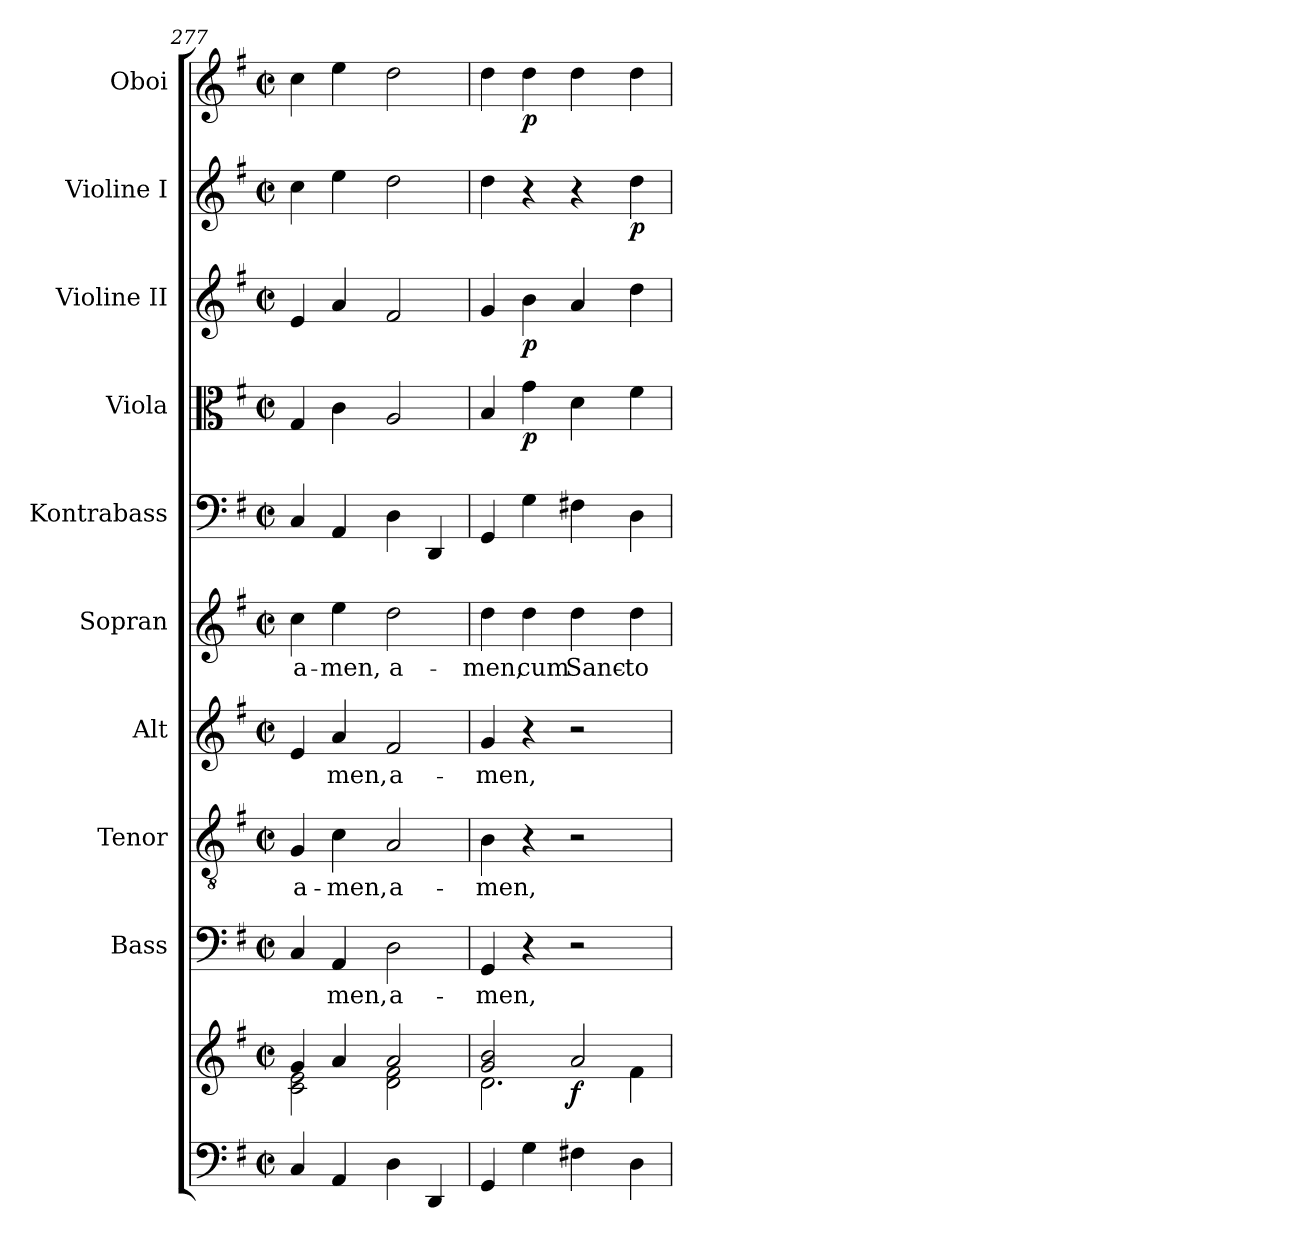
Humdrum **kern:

**kern	**kern	**dynam	**kern	**text	**kern	**text	**kern	**text	**kern	**text	**kern	**kern	**dynam	**kern	**dynam	**kern	**dynam	**kern	**dynam
*part10	*part10	*part10	*part9	*part9	*part8	*part8	*part7	*part7	*part6	*part6	*part5	*part4	*part4	*part3	*part3	*part2	*part2	*part1	*part1
*staff11	*staff10	*staff10/11	*staff9	*staff9	*staff8	*staff8	*staff7	*staff7	*staff6	*staff6	*staff5	*staff4	*staff4	*staff3	*staff3	*staff2	*staff2	*staff1	*staff1
*	*	*	*I"Bass	*	*I"Tenor	*	*I"Alt	*	*I"Sopran	*	*I"Kontrabass	*I"Viola	*	*I"Violine II	*	*I"Violine I	*	*I"Oboi	*
*	*	*	*I'B.	*	*I'T.	*	*I'A.	*	*I'S.	*	*I'Kb.	*I'Vla.	*	*I'Vl. II	*	*I'Vl. I	*	*I'Ob.	*
*clefF4	*clefG2	*	*clefF4	*	*clefGv2	*	*clefG2	*	*clefG2	*	*clefF4	*clefC3	*	*clefG2	*	*clefG2	*	*clefG2	*
*	*	*	*	*	*	*	*	*	*	*	*ITrd7c12	*	*	*	*	*	*	*	*
*k[f#]	*k[f#]	*	*k[f#]	*	*k[f#]	*	*k[f#]	*	*k[f#]	*	*k[f#]	*k[f#]	*	*k[f#]	*	*k[f#]	*	*k[f#]	*
*G:	*G:	*	*G:	*	*G:	*	*G:	*	*G:	*	*G:	*G:	*	*G:	*	*G:	*	*G:	*
*M2/2	*M2/2	*	*M2/2	*	*M2/2	*	*M2/2	*	*M2/2	*	*M2/2	*M2/2	*	*M2/2	*	*M2/2	*	*M2/2	*
*met(c|)	*met(c|)	*	*met(c|)	*	*met(c|)	*	*met(c|)	*	*met(c|)	*	*met(c|)	*met(c|)	*	*met(c|)	*	*met(c|)	*	*met(c|)	*
=277	=277	=277	=277	=277	=277	=277	=277	=277	=277	=277	=277	=277	=277	=277	=277	=277	=277	=277	=277
*	*^	*	*	*	*	*	*	*	*	*	*	*	*	*	*	*	*	*	*
!	!	!	!	!	!	!	!LO:LY:b	!	!	!	!LO:LY:b	!	!	!	!	!	!	!	!	!
4C/	4g/	2c\ 2e\	.	4C/	.	4G/	a-	4e/	.	4cc\	a-	4CC/	4G/	.	4e/	.	4cc\	.	4cc\	.
!	!	!	!	!	!LO:LY:b	!	!LO:LY:b	!	!LO:LY:b	!	!LO:LY:b	!	!	!	!	!	!	!	!	!
4AA/	4a/	.	.	4AA/	-men,	4c\	-men,	4a/	-men,	4ee\	-men,	4AAA/	4c\	.	4a/	.	4ee\	.	4ee\	.
!	!	!	!	!	!LO:LY:b	!	!LO:LY:b	!	!LO:LY:b	!	!LO:LY:b	!	!	!	!	!	!	!	!	!
4D\	2a/	2d\ 2f#\	.	2D\	a-	2A/	a-	2f#/	a-	2dd\	a-	4DD\	2A/	.	2f#/	.	2dd\	.	2dd\	.
4DD/	.	.	.	.	.	.	.	.	.	.	.	4DDD/	.	.	.	.	.	.	.	.
=278	=278	=278	=278	=278	=278	=278	=278	=278	=278	=278	=278	=278	=278	=278	=278	=278	=278	=278	=278	=278
!	!	!	!	!	!LO:LY:b	!	!LO:LY:b	!	!LO:LY:b	!	!LO:LY:b	!	!	!	!	!	!	!	!	!
4GG/	2g/ 2b/	2.d\	.	4GG/	-men,	4B\	-men,	4g/	-men,	4dd\	-men,	4GGG/	4B/	.	4g/	.	4dd\	.	4dd\	.
!	!	!	!	!	!	!	!	!	!	!	!LO:LY:b	!	!	!LO:DY:b	!	!LO:DY:b	!	!	!	!LO:DY:b
4G\	.	.	.	4r	.	4r	.	4r	.	4dd\	cum	4GG\	4g\	p	4b\	p	4r	.	4dd\	p
!	!	!	!LO:DY:b	!	!	!	!	!	!	!	!LO:LY:b	!	!	!	!	!	!	!	!	!
4F#X\	2a/	.	f	2r	.	2r	.	2r	.	4dd\	Sanc-	4FF#X\	4d\	.	4a/	.	4r	.	4dd\	.
!	!	!	!	!	!	!	!	!	!	!	!LO:LY:b	!	!	!	!	!	!	!LO:DY:b	!	!
4D\	.	4f#\	.	.	.	.	.	.	.	4dd\	-to	4DD\	4f#\	.	4dd\	.	4dd\	p	4dd\	.
*	*v	*v	*	*	*	*	*	*	*	*	*	*	*	*	*	*	*	*	*	*
=	=	=	=	=	=	=	=	=	=	=	=	=	=	=	=	=	=	=	=
*-	*-	*-	*-	*-	*-	*-	*-	*-	*-	*-	*-	*-	*-	*-	*-	*-	*-	*-	*-
